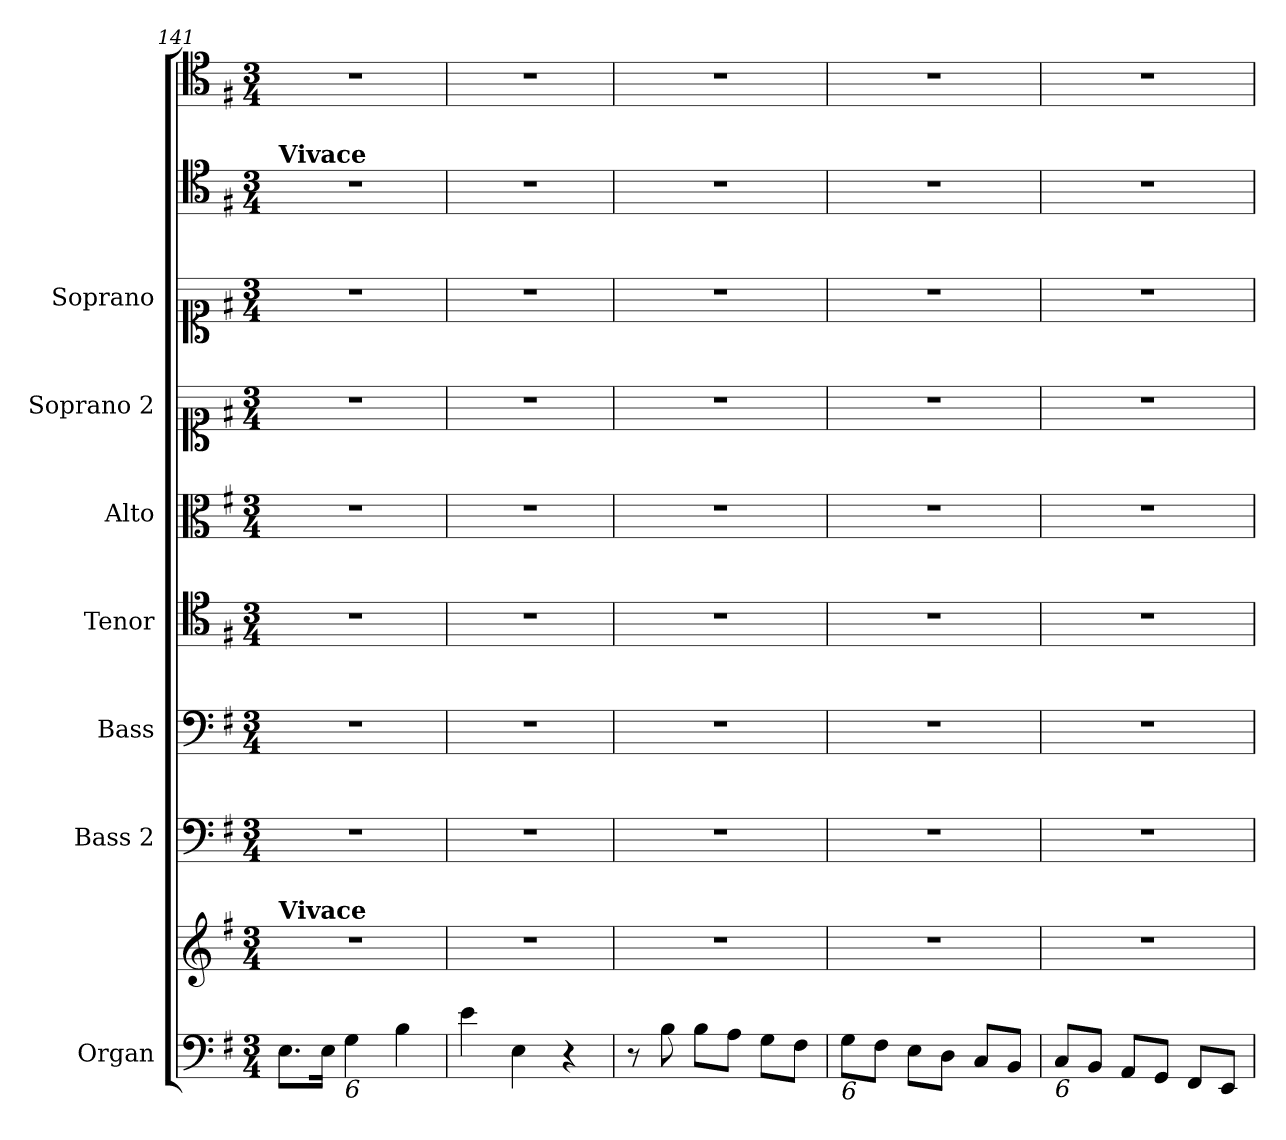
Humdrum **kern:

**kern	**kern	**kern	**kern	**kern	**kern	**kern	**kern	**kern	**kern
*part9	*part9	*part8	*part7	*part6	*part5	*part4	*part3	*part2	*part1
*staff10	*staff9	*staff8	*staff7	*staff6	*staff5	*staff4	*staff3	*staff2	*staff1
*I"Organ	*	*I"Bass 2	*I"Bass	*I"Tenor	*I"Alto	*I"Soprano 2	*I"Soprano	*	*
*I'Org.	*	*I'B	*I'B	*I'T	*I'A	*I'S	*I'S	*	*
*clefF4	*clefG2	*clefF4	*clefF4	*clefC4	*clefC3	*clefC1	*clefC1	*clefC4	*clefC4
*k[f#]	*k[f#]	*k[f#]	*k[f#]	*k[f#]	*k[f#]	*k[f#]	*k[f#]	*k[f#]	*k[f#]
*G:	*G:	*G:	*G:	*G:	*G:	*G:	*G:	*G:	*G:
*M3/4	*M3/4	*M3/4	*M3/4	*M3/4	*M3/4	*M3/4	*M3/4	*M3/4	*M3/4
*MM120	*MM120	*MM120	*MM120	*MM120	*MM120	*MM120	*MM120	*MM120	*MM120
=141	=141	=141	=141	=141	=141	=141	=141	=141	=141
!	!	!	!	!	!	!	!	!LO:TX:a:B:t=Vivace	!
!	!LO:TX:a:B:t=Vivace	!	!	!	!	!	!	!	!
8.E\L	2.r	2.r	2.r	2.r	2.r	2.r	2.r	2.r	2.r
16E\Jk	.	.	.	.	.	.	.	.	.
!LO:TX:b:i:t=6	!	!	!	!	!	!	!	!	!
4G\	.	.	.	.	.	.	.	.	.
4B\	.	.	.	.	.	.	.	.	.
=142	=142	=142	=142	=142	=142	=142	=142	=142	=142
4e\	2.r	2.r	2.r	2.r	2.r	2.r	2.r	2.r	2.r
4E\	.	.	.	.	.	.	.	.	.
4r	.	.	.	.	.	.	.	.	.
=143	=143	=143	=143	=143	=143	=143	=143	=143	=143
8r	2.r	2.r	2.r	2.r	2.r	2.r	2.r	2.r	2.r
8B\	.	.	.	.	.	.	.	.	.
8B\L	.	.	.	.	.	.	.	.	.
8A\J	.	.	.	.	.	.	.	.	.
8G\L	.	.	.	.	.	.	.	.	.
8F#\J	.	.	.	.	.	.	.	.	.
!!LO:LB:g=z
=144	=144	=144	=144	=144	=144	=144	=144	=144	=144
!LO:TX:b:i:t=6	!	!	!	!	!	!	!	!	!
8G\L	2.r	2.r	2.r	2.r	2.r	2.r	2.r	2.r	2.r
8F#\J	.	.	.	.	.	.	.	.	.
8E\L	.	.	.	.	.	.	.	.	.
8D\J	.	.	.	.	.	.	.	.	.
8C/L	.	.	.	.	.	.	.	.	.
8BB/J	.	.	.	.	.	.	.	.	.
=145	=145	=145	=145	=145	=145	=145	=145	=145	=145
!LO:TX:b:i:t=6	!	!	!	!	!	!	!	!	!
8C/L	2.r	2.r	2.r	2.r	2.r	2.r	2.r	2.r	2.r
8BB/J	.	.	.	.	.	.	.	.	.
8AA/L	.	.	.	.	.	.	.	.	.
8GG/J	.	.	.	.	.	.	.	.	.
8FF#/L	.	.	.	.	.	.	.	.	.
8EE/J	.	.	.	.	.	.	.	.	.
=	=	=	=	=	=	=	=	=	=
*-	*-	*-	*-	*-	*-	*-	*-	*-	*-
